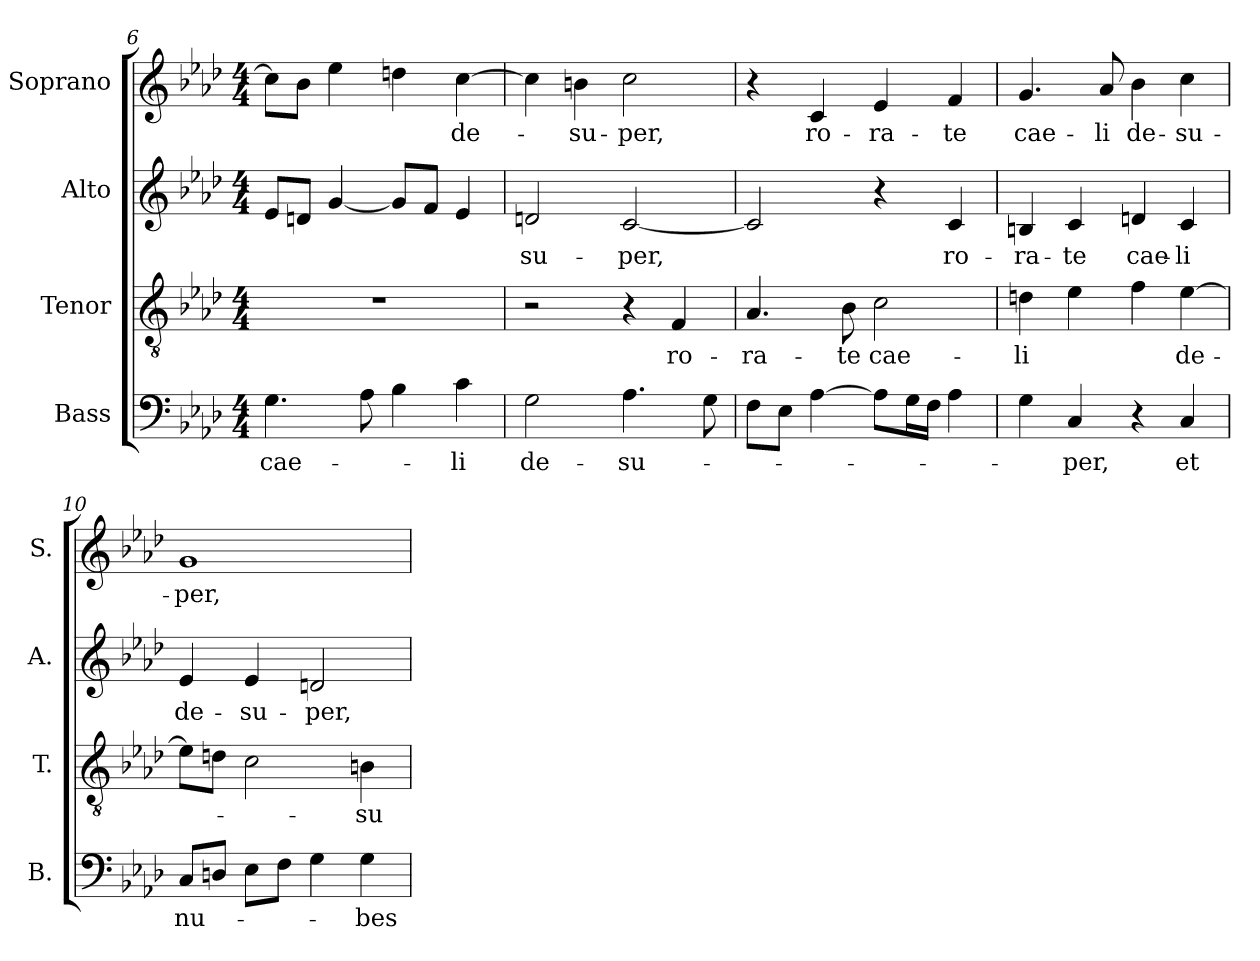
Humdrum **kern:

**kern	**text	**kern	**text	**kern	**text	**kern	**text
*part4	*part4	*part3	*part3	*part2	*part2	*part1	*part1
*staff4	*staff4	*staff3	*staff3	*staff2	*staff2	*staff1	*staff1
*I"Bass	*	*I"Tenor	*	*I"Alto	*	*I"Soprano	*
*I'B.	*	*I'T.	*	*I'A.	*	*I'S.	*
*clefF4	*	*clefGv2	*	*clefG2	*	*clefG2	*
*	*	*ITrd7c12	*	*	*	*	*
*k[b-e-a-d-]	*	*k[b-e-a-d-]	*	*k[b-e-a-d-]	*	*k[b-e-a-d-]	*
*A-:	*	*A-:	*	*A-:	*	*A-:	*
*M4/4	*	*M4/4	*	*M4/4	*	*M4/4	*
=6	=6	=6	=6	=6	=6	=6	=6
!	!LO:LY:b:color=#000000	!	!	!	!	!	!
4.Gi\	cae-	1r	.	8e-i/L	.	8cci\L]	.
.	.	.	.	8dni/J	.	8b-i\J	.
.	.	.	.	[4gi/	.	4ee-i\	.
8A-i\	.	.	.	.	.	.	.
4B-i\	.	.	.	8gi/L]	.	4ddni\	.
.	.	.	.	8fi/J	.	.	.
!	!LO:LY:b:color=#000000	!	!	!	!	!	!
!	!	!	!	!	!	!	!LO:LY:b:color=#000000
4ci\	-li	.	.	4e-i/	.	[4cci\	de-
=7	=7	=7	=7	=7	=7	=7	=7
!	!LO:LY:b:color=#000000	!	!	!	!	!	!
!	!	!	!	!	!LO:LY:b:color=#000000	!	!
2Gi\	de-	2r	.	2dni/	-su-	4cci\]	.
!	!	!	!	!	!	!	!LO:LY:b:color=#000000
.	.	.	.	.	.	4bni\	-su-
!	!LO:LY:b:color=#000000	!	!	!	!	!	!
!	!	!	!	!	!LO:LY:b:color=#000000	!	!
!	!	!	!	!	!	!	!LO:LY:b:color=#000000
4.A-i\	-su-	4r	.	[2ci/	-per,	2cci\	-per,
!	!	!	!LO:LY:b:color=#000000	!	!	!	!
.	.	4FFi/	ro-	.	.	.	.
8Gi\	.	.	.	.	.	.	.
=8	=8	=8	=8	=8	=8	=8	=8
!	!	!	!LO:LY:b:color=#000000	!	!	!	!
8Fi\L	.	4.AA-i/	-ra-	2ci/]	.	4r	.
8E-i\J	.	.	.	.	.	.	.
!	!	!	!	!	!	!	!LO:LY:b:color=#000000
[4A-i\	.	.	.	.	.	4ci/	ro-
!	!	!	!LO:LY:b:color=#000000	!	!	!	!
.	.	8BB-i\	-te	.	.	.	.
!	!	!	!LO:LY:b:color=#000000	!	!	!	!
!	!	!	!	!	!	!	!LO:LY:b:color=#000000
8A-i\L]	.	2Ci\	cae-	4r	.	4e-i/	-ra-
16Gi\L	.	.	.	.	.	.	.
16Fi\JJ	.	.	.	.	.	.	.
!	!	!	!	!	!LO:LY:b:color=#000000	!	!
!	!	!	!	!	!	!	!LO:LY:b:color=#000000
4A-i\	.	.	.	4ci/	ro-	4fi/	-te
!!LO:LB:g=z
=9	=9	=9	=9	=9	=9	=9	=9
!	!	!	!LO:LY:b:color=#000000	!	!	!	!
!	!	!	!	!	!LO:LY:b:color=#000000	!	!
!	!	!	!	!	!	!	!LO:LY:b:color=#000000
4Gi\	.	4Dni\	-li	4Bni/	-ra-	4.gi/	cae-
!	!LO:LY:b:color=#000000	!	!	!	!	!	!
!	!	!	!	!	!LO:LY:b:color=#000000	!	!
4Ci/	-per,	4E-i\	.	4ci/	-te	.	.
!	!	!	!	!	!	!	!LO:LY:b:color=#000000
.	.	.	.	.	.	8a-i/	-li
!	!	!	!	!	!LO:LY:b:color=#000000	!	!
!	!	!	!	!	!	!	!LO:LY:b:color=#000000
4r	.	4Fi\	.	4dni/	cae-	4b-i\	de-
!	!LO:LY:b:color=#000000	!	!	!	!	!	!
!	!	!	!LO:LY:b:color=#000000	!	!	!	!
!	!	!	!	!	!LO:LY:b:color=#000000	!	!
!	!	!	!	!	!	!	!LO:LY:b:color=#000000
4Ci/	et	[4E-i\	de-	4ci/	-li	4cci\	-su-
=10	=10	=10	=10	=10	=10	=10	=10
!	!LO:LY:b:color=#000000	!	!	!	!	!	!
!	!	!	!	!	!LO:LY:b:color=#000000	!	!
!	!	!	!	!	!	!	!LO:LY:b:color=#000000
8Ci/L	nu-	8E-i\L]	.	4e-i/	de-	1gi	-per,
8Dni/J	.	8Dni\J	.	.	.	.	.
!	!	!	!	!	!LO:LY:b:color=#000000	!	!
8E-i\L	.	2Ci\	.	4e-i/	-su-	.	.
8Fi\J	.	.	.	.	.	.	.
!	!	!	!	!	!LO:LY:b:color=#000000	!	!
4Gi\	.	.	.	2dni/	-per,	.	.
!	!LO:LY:b:color=#000000	!	!	!	!	!	!
!	!	!	!LO:LY:b:color=#000000	!	!	!	!
4Gi\	-bes	4BBni\	-su-	.	.	.	.
=	=	=	=	=	=	=	=
*-	*-	*-	*-	*-	*-	*-	*-
